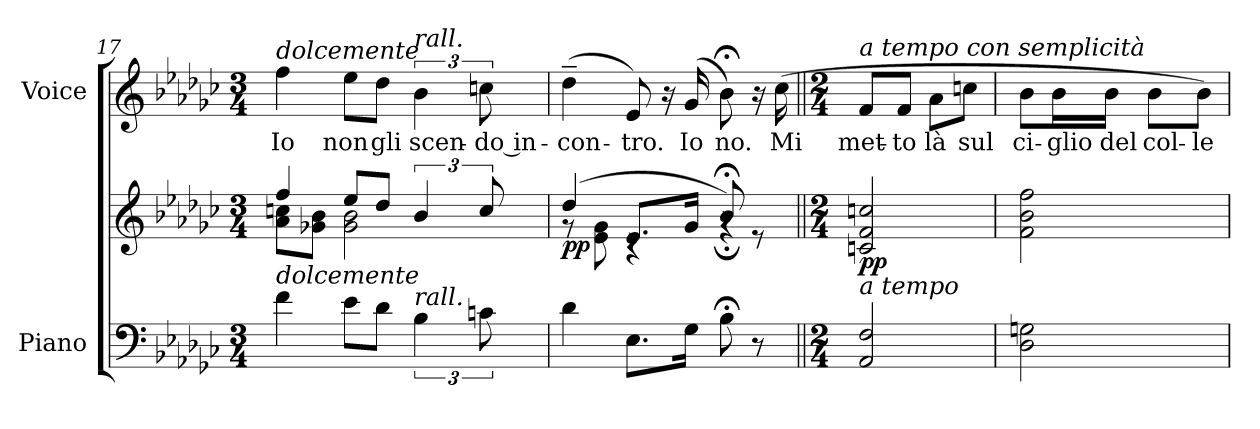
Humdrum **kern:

**kern	**kern	**dynam	**kern	**text
*part2	*part2	*part2	*part1	*part1
*staff3	*staff2	*staff2/3	*staff1	*staff1
*I"Piano	*	*	*I"Voice	*
*I'Pno	*	*	*	*
!!LO:PB:g=z
*clefF4	*clefG2	*	*clefG2	*
*k[b-e-a-d-g-c-]	*k[b-e-a-d-g-c-]	*	*k[b-e-a-d-g-c-]	*
*M3/4	*M3/4	*	*M3/4	*
=17	=17	=17	=17	=17
*	*^	*	*	*
!	!	!	!	!LO:TX:a:i:t=dolcemente	!
!LO:TX:a:i:t=dolcemente	!	!	!	!	!
!	!	!	!	!	!LO:LY:b
4f\	4ff/	8a-\ 8ccn\L	.	4ff\	Io
.	.	8g-X\ 8b-\J	.	.	.
!	!	!	!	!	!LO:LY:b
8e-\L	8ee-/L	2g-\ 2b-\	.	8ee-\L	non
!	!	!	!	!	!LO:LY:b
8d-\J	8dd-/J	.	.	8dd-\J	gli
!	!	!	!	!LO:TX:a:i:t=rall.	!
!LO:TX:a:i:t=rall.	!	!	!	!	!
!	!	!	!	!	!LO:LY:b
6B-\	6b-/	.	.	6b-\	scen-
!	!	!	!	!	!LO:LY:b
12cn\	12cc/	.	.	12ccn\	do in-
=18	=18	=18	=18	=18	=18
!	!	!	!LO:DY:b	!	!LO:LY:b
4d-\	(4dd-/	8r	pp	(4dd-~\	con-
.	.	8e-\ 8g-\	.	.	.
!	!	!	!	!	!LO:LY:b
8.E-\L	8.e-/L	4rc	.	8e-/)	tro.
.	.	.	.	16r	.
!	!	!	!	!	!LO:LY:b
16G-\Jk	16g-/Jk	.	.	(16g-/	Io
!	!	!	!	!	!LO:LY:b
8B-;<\	8b-;</)	4r;g	.	8b-;<\)	no.
8r	8re	.	.	16r	.
!	!	!	!	!	!LO:LY:b
.	.	.	.	(16cc-\	Mi
*	*v	*v	*	*	*
=19||	=19||	=19||	=19||	=19||
*M2/4	*M2/4	*	*M2/4	*
!	!	!	!LO:TX:a:i:t=a tempo con semplicità	!
!LO:TX:a:i:t=a tempo	!	!	!	!
!	!	!LO:DY:b	!	!LO:LY:b
2AA-/ 2F/	2cn/ 2f/ 2ccn/	pp	8f/L	met-
!	!	!	!	!LO:LY:b
.	.	.	8f/J	to
!	!	!	!	!LO:LY:b
.	.	.	8a-\L	là
!	!	!	!	!LO:LY:b
.	.	.	8ccn\J	sul
=20	=20	=20	=20	=20
!	!	!	!	!LO:LY:b
2D-\ 2Gn\	2f\ 2b-\ 2ff\	.	8b-\L	ci-
!	!	!	!	!LO:LY:b
.	.	.	16b-\L	glio
!	!	!	!	!LO:LY:b
.	.	.	16b-\JJ	del
!	!	!	!	!LO:LY:b
.	.	.	8b-\L	col-
!	!	!	!	!LO:LY:b
.	.	.	8b-\J)	le
=	=	=	=	=
*-	*-	*-	*-	*-
